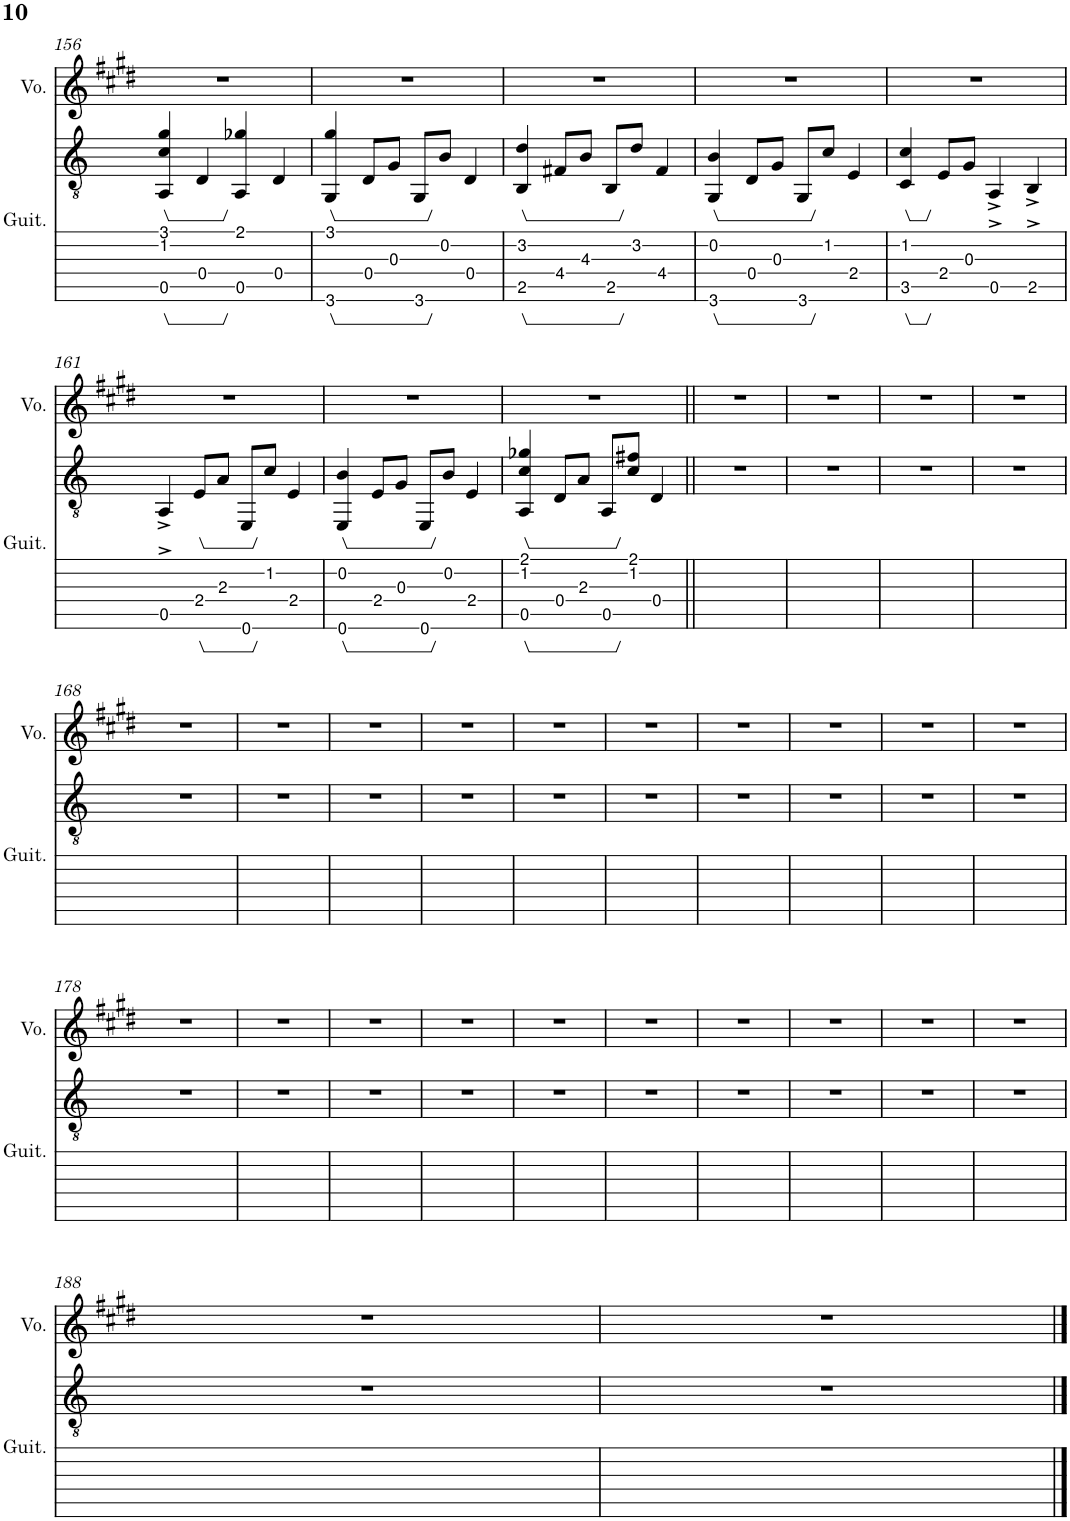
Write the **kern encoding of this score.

**kern	**kern	**kern
*part2	*part2	*part1
*staff3	*staff2	*staff1
*I"Guitar	*	*I"Voice
*I'Guit.	*	*I'Vo.
!!LO:PB:g=z
*	*clefGv2	*clefG2
*Trd-2c-4	*Trd-2c-4	*
*k[]	*k[]	*k[f#c#g#d#]
*M4/4	*M4/4	*M4/4
=156	=156	=156
4AA 4c 4g	4AA/ 4c/ 4g/	1r
4D	4D/	.
4AA 4g-	4AA/ 4g-X/	.
4D	4D/	.
=157	=157	=157
4GG 4g	4GG/ 4g/	1r
8DL	8D/L	.
8GJ	8G/J	.
8GGL	8GG/L	.
8BJ	8B/J	.
4D	4D/	.
=158	=158	=158
4BB 4d	4BB/ 4d/	1r
8F#L	8F#X/L	.
8BJ	8B/J	.
8BBL	8BB/L	.
8dJ	8d/J	.
4F#	4F#/	.
=159	=159	=159
4GG 4B	4GG/ 4B/	1r
8DL	8D/L	.
8GJ	8G/J	.
8GGL	8GG/L	.
8cJ	8c/J	.
4E	4E/	.
=160	=160	=160
4C 4c	4C/ 4c/	1r
8EL	8E/L	.
8GJ	8G/J	.
4AA^	4AA^/	.
4BB^	4BB^/	.
!!LO:LB:g=z
=161	=161	=161
4AA^	4AA^/	1r
8EL	8E/L	.
8AJ	8A/J	.
8EEL	8EE/L	.
8cJ	8c/J	.
4E	4E/	.
=162	=162	=162
4EE 4B	4EE/ 4B/	1r
8EL	8E/L	.
8GJ	8G/J	.
8EEL	8EE/L	.
8BJ	8B/J	.
4E	4E/	.
=163	=163	=163
4AA 4c 4g-X	4AA/ 4c/ 4g-X/	1r
8DL	8D/L	.
8AJ	8A/J	.
8AAL	8AA/L	.
8c\ 8f#X\J	8c/ 8f#X/J	.
4D	4D/	.
=164||	=164||	=164||
1r	1r	1r
=165	=165	=165
1r	1r	1r
=166	=166	=166
1r	1r	1r
=167	=167	=167
1r	1r	1r
!!LO:LB:g=z
=168	=168	=168
1r	1r	1r
=169	=169	=169
1r	1r	1r
=170	=170	=170
1r	1r	1r
=171	=171	=171
1r	1r	1r
=172	=172	=172
1r	1r	1r
=173	=173	=173
1r	1r	1r
=174	=174	=174
1r	1r	1r
=175	=175	=175
1r	1r	1r
=176	=176	=176
1r	1r	1r
=177	=177	=177
1r	1r	1r
!!LO:LB:g=z
=178	=178	=178
1r	1r	1r
=179	=179	=179
1r	1r	1r
=180	=180	=180
1r	1r	1r
=181	=181	=181
1r	1r	1r
=182	=182	=182
1r	1r	1r
=183	=183	=183
1r	1r	1r
=184	=184	=184
1r	1r	1r
=185	=185	=185
1r	1r	1r
=186	=186	=186
1r	1r	1r
=187	=187	=187
1r	1r	1r
!!LO:LB:g=z
=188	=188	=188
1r	1r	1r
=189	=189	=189
1r	1r	1r
==	==	==
*-	*-	*-
